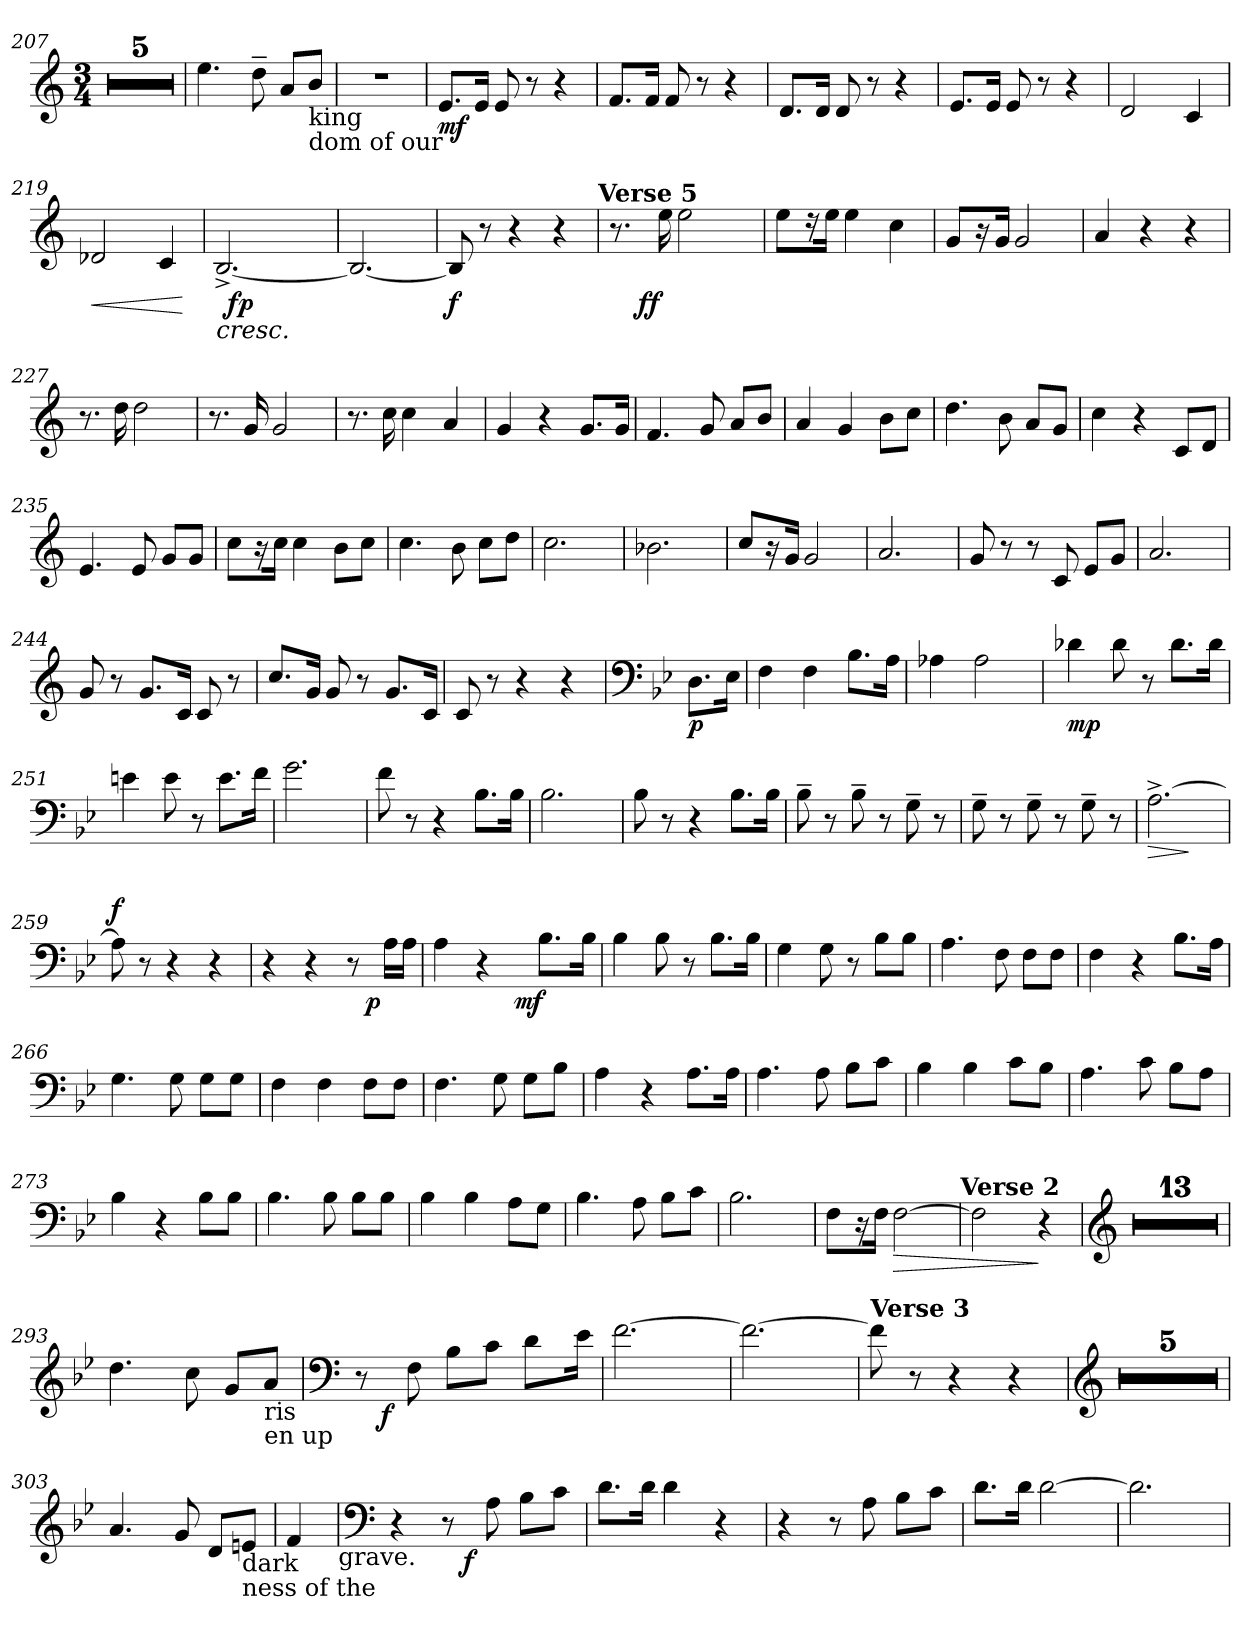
**kern	**dynam
*part1	*part1
*staff1	*staff1
*clefG2	*
*k[]	*
*C:	*
*M3/4	*
=207	=207
2.r	.
=208	=208
2.r	.
=209	=209
2.r	.
=210	=210
2.r	.
=211	=211
2.r	.
=212	=212
4.ee\	.
8dd~>\	.
8a/L	.
!LO:TX:b:t=king	!
!LO:TX:b:t=dom of our	!
8b/J	.
=213	=213
!LO:N:vis=1	!
2.r	.
=214	=214
!	!LO:DY:b
8.e/L	mf
16e/Jk	.
8e/	.
8r	.
4r	.
=215	=215
8.f/L	.
16f/Jk	.
8f/	.
8r	.
4r	.
=216	=216
8.d/L	.
16d/Jk	.
8d/	.
8r	.
4r	.
=217	=217
8.e/L	.
16e/Jk	.
8e/	.
8r	.
4r	.
!!LO:LB:g=z
=218	=218
2d/	.
4c/	.
=219	=219
!	!LO:HP:b
2d-X/	<
4c/	.
.	[
=220	=220
!	!LO:HP:b
*^	*
[<2.B^</	32ryy	<
!	!	!LO:DY:b
.	2ryy	fp
.	8..ryy	.
*v	*v	*
=221	=221
2.B/_	.
.	[
=222	=222
!	!LO:DY:b
8B/]	f
8r	.
4r	.
4r	.
!LO:TX:a:B:t=Verse 5	!
=223	=223
*^	*
8.r	8ryy	.
!	!	!LO:DY:b
.	2ryy	ff
16ee\	.	.
2ee\	.	.
.	8ryy	.
*v	*v	*
=224	=224
8ee\L	.
16rcc	.
16ee\Jk	.
4ee\	.
4cc\	.
=225	=225
8g/L	.
16ra	.
16g/Jk	.
2g/	.
!!LO:LB:g=z
=226	=226
4a/	.
4r	.
4r	.
=227	=227
8.r	.
16dd\	.
2dd\	.
=228	=228
8.r	.
16g/	.
2g/	.
=229	=229
8.r	.
16cc\	.
4cc\	.
4a/	.
=230	=230
4g/	.
4r	.
8.g/L	.
16g/Jk	.
=231	=231
4.f/	.
8g/	.
8a/L	.
8b/J	.
=232	=232
4a/	.
4g/	.
8b\L	.
8cc\J	.
=233	=233
4.dd\	.
8b\	.
8a/L	.
8g/J	.
!!LO:LB:g=z
=234	=234
4cc\	.
4r	.
8c/L	.
8d/J	.
=235	=235
4.e/	.
8e/	.
8g/L	.
8g/J	.
=236	=236
8cc\L	.
16ra	.
16cc\Jk	.
4cc\	.
8b\L	.
8cc\J	.
=237	=237
4.cc\	.
8b\	.
8cc\L	.
8dd\J	.
=238	=238
2.cc\	.
=239	=239
2.b-X\	.
=240	=240
8cc/L	.
16ra	.
16g/Jk	.
2g/	.
=241	=241
2.a/	.
!!LO:LB:g=z
=242	=242
8g/	.
8r	.
8r	.
8c/	.
8e/L	.
8g/J	.
=243	=243
2.a/	.
=244	=244
8g/	.
8r	.
8.g/L	.
16c/Jk	.
8c/	.
8r	.
=245	=245
8.cc/L	.
16g/Jk	.
8g/	.
8r	.
8.g/L	.
16c/Jk	.
=246	=246
8c/	.
8r	.
4r	.
4r	.
!!LO:PB:g=z
=247!	=247!
*clefF4	*
*k[b-e-]	*
*B-:	*
!	!LO:DY:b
8.D\L	p
16E-\Jk	.
=248	=248
4F\	.
4F\	.
8.B-\L	.
16A\Jk	.
=249	=249
4A-X\	.
2A-\	.
=250	=250
!	!LO:DY:b
4d-X\	mp
8d-\	.
8r	.
8.d-\L	.
16d-\Jk	.
=251	=251
4en\	.
8e\	.
8r	.
8.e\L	.
16f\Jk	.
=252	=252
2.g\	.
=253	=253
8f\	.
8r	.
4r	.
8.B-\L	.
16B-\Jk	.
!!LO:LB:g=z
=254	=254
2.B-\	.
=255	=255
8B-\	.
8r	.
4r	.
8.B-\L	.
16B-\Jk	.
=256	=256
8B-~>\	.
8r	.
8B-~>\	.
8r	.
8G~>\	.
8r	.
=257	=257
8G~>\	.
8r	.
8G~>\	.
8r	.
8G~>\	.
8r	.
=258	=258
!	!LO:HP:b
[>2.A^>\	>
.	]
=259	=259
!	!LO:DY:a
8A\]	f
8r	.
4r	.
4r	.
=260	=260
*^	*
4r	2ryy	.
4r	.	.
8r	16ryy	.
!	!	!LO:DY:b
.	8.ryy	p
16A\LL	.	.
16A\JJ	.	.
!!LO:LB:g=z	!!
=261	=261	=261
4A\	4ryy	.
4r	8ryy	.
.	32ryy	.
!	!	!LO:DY:b
.	4ryy	mf
8.B-\L	.	.
.	16.ryy	.
16B-\Jk	.	.
!LO:TX:a:B:t=Verse 1	!	!
*v	*v	*
=262	=262
4B-\	.
8B-\	.
8r	.
8.B-\L	.
16B-\Jk	.
=263	=263
4G\	.
8G\	.
8r	.
8B-\L	.
8B-\J	.
=264	=264
4.A\	.
8F\	.
8F\L	.
8F\J	.
=265	=265
4F\	.
4r	.
8.B-\L	.
16A\Jk	.
=266	=266
4.G\	.
8G\	.
8G\L	.
8G\J	.
=267	=267
4F\	.
4F\	.
8F\L	.
8F\J	.
!!LO:LB:g=z
=268	=268
4.F\	.
8G\	.
8G\L	.
8B-\J	.
=269	=269
4A\	.
4r	.
8.A\L	.
16A\Jk	.
=270	=270
4.A\	.
8A\	.
8B-\L	.
8c\J	.
=271	=271
4B-\	.
4B-\	.
8c\L	.
8B-\J	.
=272	=272
4.A\	.
8c\	.
8B-\L	.
8A\J	.
=273	=273
4B-\	.
4r	.
8B-\L	.
8B-\J	.
=274	=274
4.B-\	.
8B-\	.
8B-\L	.
8B-\J	.
!!LO:LB:g=z
=275	=275
4B-\	.
4B-\	.
8A\L	.
8G\J	.
=276	=276
4.B-\	.
8A\	.
8B-\L	.
8c\J	.
=277	=277
2.B-\	.
=278	=278
8F\L	.
16rC	.
16F\Jk	.
!	!LO:HP:b
[>2F\	>
!LO:TX:a:B:t=Verse 2	!
=279	=279
2F\]	.
4r	]
=280	=280
*clefG2	*
2.r	.
=281	=281
2.r	.
=282	=282
2.r	.
=283	=283
2.r	.
=284	=284
2.r	.
=285	=285
2.r	.
=286	=286
2.r	.
=287	=287
2.r	.
=288	=288
2.r	.
=289	=289
2.r	.
=290	=290
2.r	.
=291	=291
2.r	.
=292	=292
2.r	.
=293	=293
4.dd\	.
8cc\	.
8g/L	.
!LO:TX:b:t=ris	!
!LO:TX:b:t=en up	!
8a/J	.
!!LO:LB:g=z
=294	=294
*clefF4	*
*^	*
8r	16ryy	.
!	!	!LO:DY:b
.	2ryy	f
8F\	.	.
8B-\L	.	.
8c\J	.	.
8d\L	.	.
.	8ryy	.
16e-\Jk	.	.
*v	*v	*
=295	=295
[>2.f\	.
=296	=296
2.f\_	.
=297	=297
!LO:TX:a:B:t=Verse 3	!
8f\]	.
8r	.
4r	.
4r	.
=298	=298
*clefG2	*
2.r	.
=299	=299
2.r	.
=300	=300
2.r	.
=301	=301
2.r	.
=302	=302
2.r	.
=303	=303
4.a/	.
8g/	.
8d/L	.
!LO:TX:b:t=dark	!
!LO:TX:b:t=ness of the	!
8en/J	.
=304	=304
4f/	.
!LO:TX:b:t=grave.	!
!!LO:LB:g=z
=305	=305
*clefF4	*
*^	*
4r	4ryy	.
8r	16ryy	.
!	!	!LO:DY:b
.	4..ryy	f
8A\	.	.
8B-\L	.	.
8c\J	.	.
*v	*v	*
=306	=306
8.d\L	.
16d\Jk	.
4d\	.
4r	.
=307	=307
4r	.
8r	.
8A\	.
8B-\L	.
8c\J	.
=308	=308
8.d\L	.
16d\Jk	.
[>2d\	.
=309	=309
2.d\]	.
=	=
*-	*-
